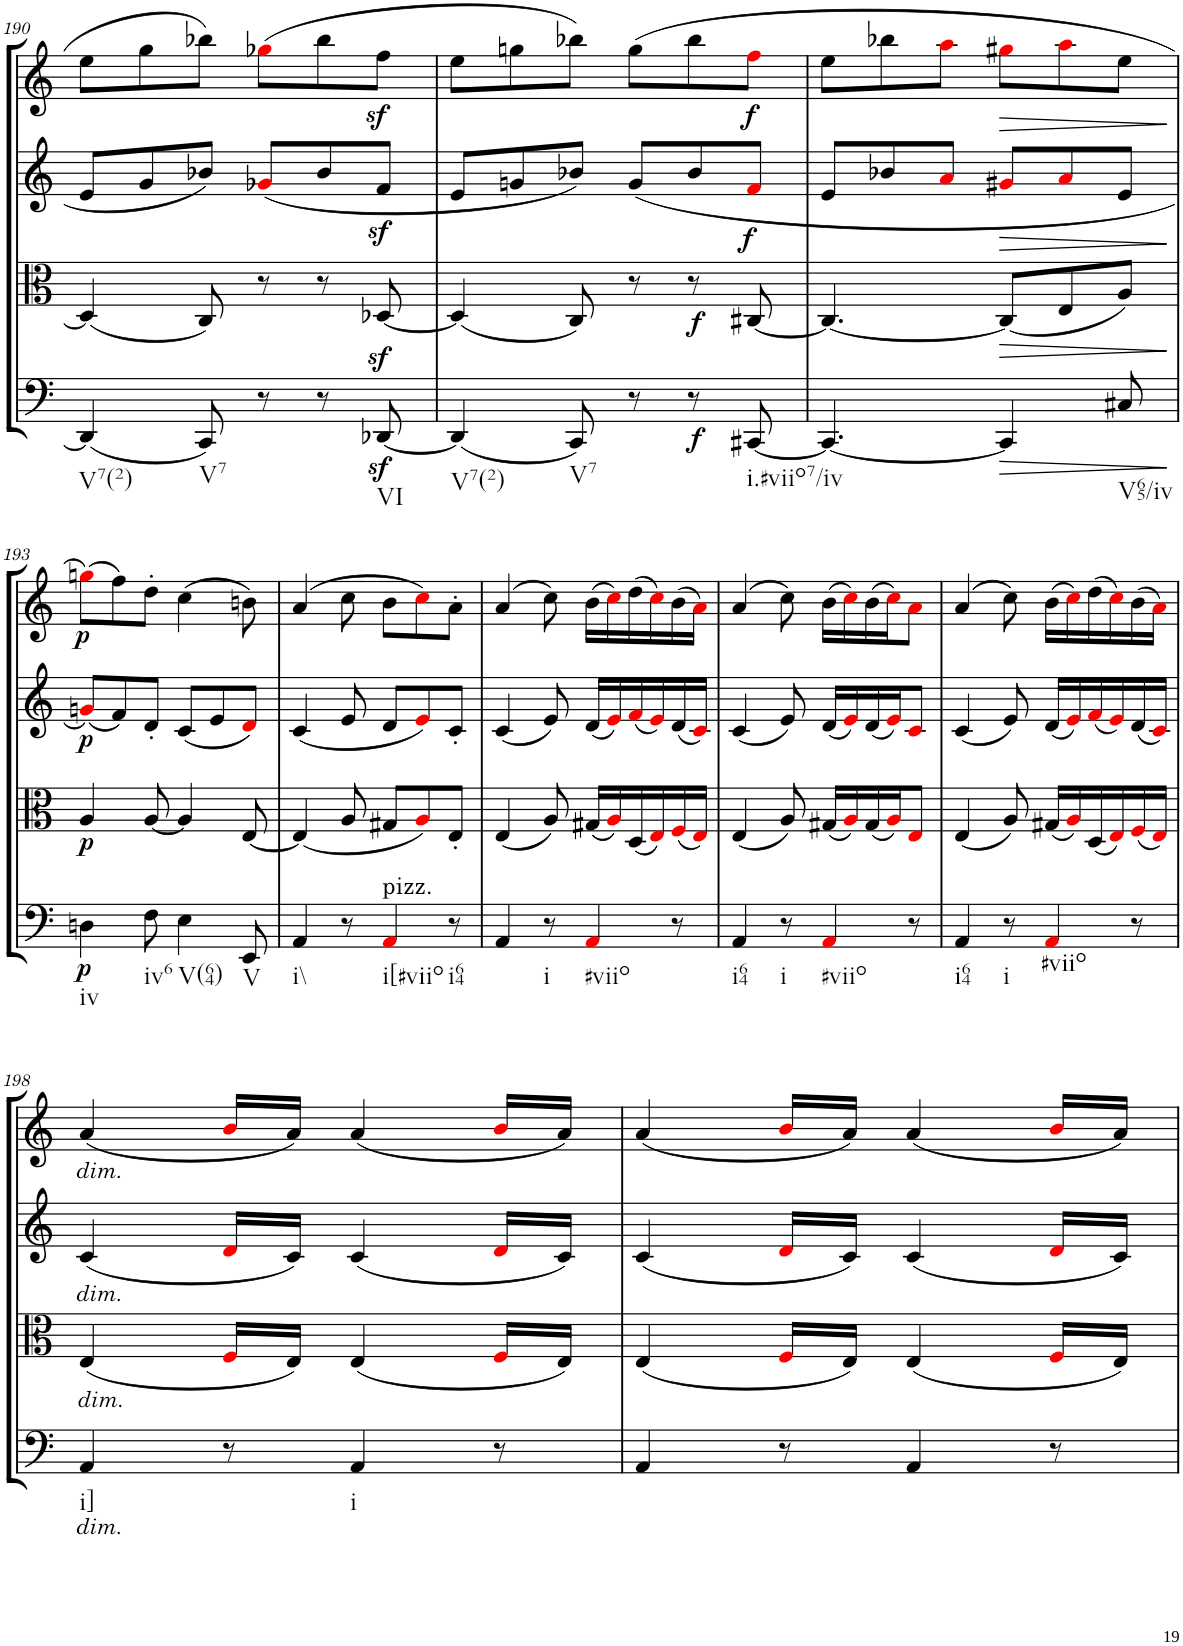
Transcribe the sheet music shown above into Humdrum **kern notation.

**kern	**dynam	**kern	**dynam	**kern	**dynam	**kern	**dynam
*part4	*part4	*part3	*part3	*part2	*part2	*part1	*part1
*staff4	*staff4	*staff3	*staff3	*staff2	*staff2	*staff1	*staff1
*I"Cello	*	*I"Viola	*	*I"2nd Violin	*	*I"1st Violin	*
*	*	*I'Vla	*	*I'Vln	*	*I'Vln	*
!!LO:PB:g=z
*clefF4	*	*clefC3	*	*clefG2	*	*clefG2	*
*k[]	*	*k[]	*	*k[]	*	*k[]	*
*M6/8	*	*M6/8	*	*M6/8	*	*M6/8	*
=190	=190	=190	=190	=190	=190	=190	=190
!LO:TX:b:t=V7(2)	!	!	!	!	!	!	!
(4DD-/]	.	(4D-/]	.	8e/L	.	8ee\L	.
.	.	.	.	8g/	.	8gg\	.
!LO:TX:b:t=V7	!	!	!	!	!	!	!
8CC/)	.	8C/)	.	8b-X/J	.	8bb-X\J	.
8r	.	8r	.	(8g-Xi/L	.	(8gg-Xi\L	.
8r	.	8r	.	8b-/	.	8bb-\	.
!LO:TX:b:t=VI	!	!	!	!	!	!	!
[8DD-Xz>/	.	[8D-X/	.	8fz</J	.	8ffz<\J	.
=191	=191	=191	=191	=191	=191	=191	=191
!LO:TX:b:t=V7(2)	!	!	!	!	!	!	!
(4DD-/]	.	(4D-/]	.	8e/L	.	8ee\L	.
.	.	.	.	8gn/	.	8ggn\	.
!LO:TX:b:t=V7	!	!	!	!	!	!	!
8CC/)	.	8C/)	.	8b-X/J)	.	8bb-X\J)	.
8r	.	8r	.	(<8g/L	.	(8gg\L	.
!	!LO:DY:b	!	!LO:DY:b	!	!	!	!
8r	f	8r	f	8b-/	.	8bb-\	.
!LO:TX:b:t=i.#viio7/iv	!	!	!	!	!	!	!
!	!	!	!	!	!LO:DY:b	!	!LO:DY:b
[8CC#X/	.	[8C#X/	.	8fi/J	f	8ffi\J	f
=192	=192	=192	=192	=192	=192	=192	=192
4.CC#/_	.	4.C#/_	.	8e/L	.	8ee\L	.
.	.	.	.	8b-X/	.	8bb-X\	.
.	.	.	.	8ai/J	.	8aai\J	.
!	!LO:HP:b	!	!LO:HP:b	!	!LO:HP:b	!	!LO:HP:b
4CC#/]	>	(8C#/L]	>	8g#Xi/L	>	8gg#Xi\L	>
.	.	8E/	.	8ai/	.	8aai\	.
!LO:TX:b:t=V65/iv	!	!	!	!	!	!	!
8C#X/	.	8A/J)	.	8e/J	.	8ee\J	.
.	]	.	]	.	]	.	]
!!LO:LB:g=z
=193	=193	=193	=193	=193	=193	=193	=193
!LO:TX:b:t=iv	!	!	!	!	!	!	!
!	!LO:DY:b	!	!LO:DY:b	!	!LO:DY:b	!	!LO:DY:b
4Dn\	p	4A/	p	(8gni/L)	p	(8ggni\L)	p
.	.	.	.	8f/)	.	8ff\)	.
!LO:TX:b:t=iv6	!	!	!	!	!	!	!
8F\	.	[8A/	.	8d'/J	.	8dd'\J	.
!LO:TX:b:t=V(64)	!	!	!	!	!	!	!
4E\	.	4A/]	.	(8c/L	.	(4cc\	.
.	.	.	.	8e/	.	.	.
!LO:TX:b:t=V	!	!	!	!	!	!	!
8EE/	.	[8E/	.	8di/J)	.	8bn\)	.
=194	=194	=194	=194	=194	=194	=194	=194
!LO:TX:b:t=i\\	!	!	!	!	!	!	!
4AA/	.	(4E/]	.	(4c/	.	(4a/	.
8r	.	8A/	.	8e/	.	8cc\	.
!LO:TX:a:t=pizz.	!	!	!	!	!	!	!
!LO:TX:b:t=i[#viio	!	!	!	!	!	!	!
4AAi/	.	8G#X/L	.	8d/L	.	8b\L	.
.	.	8Ai/)	.	8ei/)	.	8cci\)	.
!LO:TX:b:t=i64	!	!	!	!	!	!	!
8r	.	8E'/J	.	8c'/J	.	8a'\J	.
=195	=195	=195	=195	=195	=195	=195	=195
4AA/	.	(4E/	.	(4c/	.	(4a/	.
!LO:TX:b:t=i	!	!	!	!	!	!	!
8r	.	8A/)	.	8e/)	.	8cc\)	.
!LO:TX:b:t=#viio	!	!	!	!	!	!	!
4AAi/	.	(16G#X/LL	.	(16d/LL	.	(16b\LL	.
.	.	16Ai/)	.	16ei/)	.	16cci\)	.
.	.	(16D/	.	(16fi/	.	(16dd\	.
.	.	16Ei/)	.	16ei/)	.	16cci\)	.
8r	.	(16Fi/	.	(16d/	.	(16b\	.
.	.	16Ei/JJ)	.	16ci/JJ)	.	16ai\JJ)	.
=196	=196	=196	=196	=196	=196	=196	=196
!LO:TX:b:t=i64	!	!	!	!	!	!	!
4AA/	.	(4E/	.	(4c/	.	(4a/	.
!LO:TX:b:t=i	!	!	!	!	!	!	!
8r	.	8A/)	.	8e/)	.	8cc\)	.
!LO:TX:b:t=#viio	!	!	!	!	!	!	!
4AAi/	.	(16G#X/LL	.	(16d/LL	.	(16b\LL	.
.	.	16Ai/)	.	16ei/)	.	16cci\)	.
.	.	(16G#/	.	(16d/	.	(16b\	.
.	.	16Ai/J)	.	16ei/J)	.	16cci\J)	.
8r	.	8Ei/J	.	8ci/J	.	8ai\J	.
=197	=197	=197	=197	=197	=197	=197	=197
!LO:TX:b:t=i64	!	!	!	!	!	!	!
4AA/	.	(4E/	.	(4c/	.	(4a/	.
!LO:TX:b:t=i	!	!	!	!	!	!	!
8r	.	8A/)	.	8e/)	.	8cc\)	.
!LO:TX:b:t=#viio	!	!	!	!	!	!	!
4AAi/	.	(16G#X/LL	.	(16d/LL	.	(16b\LL	.
.	.	16Ai/)	.	16ei/)	.	16cci\)	.
.	.	(16D/	.	(16fi/	.	(16dd\	.
.	.	16Ei/)	.	16ei/)	.	16cci\)	.
8r	.	(16Fi/	.	(16d/	.	(16b\	.
.	.	16Ei/JJ)	.	16ci/JJ)	.	16ai\JJ)	.
!!LO:LB:g=z
=198	=198	=198	=198	=198	=198	=198	=198
!	!	!	!	!	!	!LO:TX:b:i:t=dim.	!
!	!	!	!	!LO:TX:b:i:t=dim.	!	!	!
!	!	!LO:TX:b:i:t=dim.	!	!	!	!	!
!LO:TX:b:i:t=dim.	!	!	!	!	!	!	!
!LO:TX:b:t=i]	!	!	!	!	!	!	!
4AA/	.	(4E/	.	(4c/	.	(4a/	.
8r	.	16Fi/LL	.	16di/LL	.	16bi/LL	.
.	.	16E/JJ)	.	16c/JJ)	.	16a/JJ)	.
!LO:TX:b:t=i	!	!	!	!	!	!	!
4AA/	.	(4E/	.	(4c/	.	(4a/	.
8r	.	16Fi/LL	.	16di/LL	.	16bi/LL	.
.	.	16E/JJ)	.	16c/JJ)	.	16a/JJ)	.
=199	=199	=199	=199	=199	=199	=199	=199
4AA/	.	(4E/	.	(4c/	.	(4a/	.
8r	.	16Fi/LL	.	16di/LL	.	16bi/LL	.
.	.	16E/JJ)	.	16c/JJ)	.	16a/JJ)	.
4AA/	.	(4E/	.	(4c/	.	(4a/	.
8r	.	16Fi/LL	.	16di/LL	.	16bi/LL	.
.	.	16E/JJ)	.	16c/JJ)	.	16a/JJ)	.
=	=	=	=	=	=	=	=
*-	*-	*-	*-	*-	*-	*-	*-
